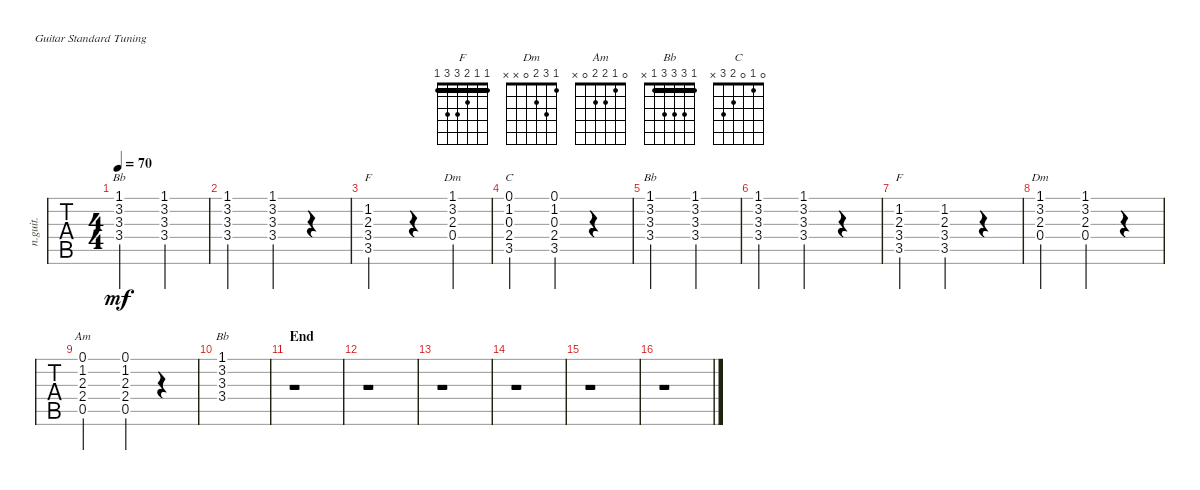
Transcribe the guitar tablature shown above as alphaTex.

\defaultSystemsLayout 4
\bracketExtendMode nobrackets
\track ("Guitar L2" "n.guit.") {instrument acousticguitarnylon}
\staff {tabs}
\tuning (E4 B3 G3 D3 A2 E2)
\chord ("F" 1 1 2 3 3 1) {barre (1 1)}
\chord ("Dm" 1 3 2 0 x x)
\chord ("Am" 0 1 2 2 0 x)
\chord ("Bb" 1 3 3 3 1 x) {barre 1}
\chord ("C" 0 1 0 2 3 x)
\ts (4 4)
\tempo 70
\clef g2
\ks f
(3.4{acc forcenatural} 3.3{acc b} 3.2{acc forcenatural} 1.1{acc forcenatural}).2{ch "Bb" dy mf} (3.4{acc forcenatural} 3.3{acc b} 3.2{acc forcenatural} 1.1{acc forcenatural}).2 |
(3.4{acc forcenatural} 3.3{acc b} 3.2{acc forcenatural} 1.1{acc forcenatural}).2 (3.4{acc forcenatural} 3.3{acc b} 3.2{acc forcenatural} 1.1{acc forcenatural}).4 r.4 |
(3.5{acc forcenatural} 3.4{acc forcenatural} 2.3{acc forcenatural} 1.2{acc forcenatural}).2{ch "F"} r.4 (0.4{acc forcenatural} 2.3{acc forcenatural} 3.2{acc forcenatural} 1.1{acc forcenatural}).4{ch "Dm"} |
(3.5{acc forcenatural} 2.4{acc forcenatural} 0.3{acc forcenatural} 1.2{acc forcenatural} 0.1{acc forcenatural}).2{ch "C"} (3.5{acc forcenatural} 2.4{acc forcenatural} 0.3{acc forcenatural} 1.2{acc forcenatural} 0.1{acc forcenatural}).4 r.4 |
(3.4{acc forcenatural} 3.3{acc b} 3.2{acc forcenatural} 1.1{acc forcenatural}).2{ch "Bb"} (3.4{acc forcenatural} 3.3{acc b} 3.2{acc forcenatural} 1.1{acc forcenatural}).2 |
(3.4{acc forcenatural} 3.3{acc b} 3.2{acc forcenatural} 1.1{acc forcenatural}).2 (3.4{acc forcenatural} 3.3{acc b} 3.2{acc forcenatural} 1.1{acc forcenatural}).4 r.4 |
(3.5{acc forcenatural} 3.4{acc forcenatural} 2.3{acc forcenatural} 1.2{acc forcenatural}).2{ch "F"} (1.2{acc forcenatural} 2.3{acc forcenatural} 3.4{acc forcenatural} 3.5{acc forcenatural}).4 r.4 |
(0.4{acc forcenatural} 2.3{acc forcenatural} 3.2{acc forcenatural} 1.1{acc forcenatural}).2{ch "Dm"} (0.4{acc forcenatural} 2.3{acc forcenatural} 3.2{acc forcenatural} 1.1{acc forcenatural}).4 r.4 |
(0.5{acc forcenatural} 2.4{acc forcenatural} 2.3{acc forcenatural} 1.2{acc forcenatural} 0.1{acc forcenatural}).2{ch "Am"} (0.5{acc forcenatural} 2.4{acc forcenatural} 2.3{acc forcenatural} 1.2{acc forcenatural} 0.1{acc forcenatural}).4 r.4 |
(3.4{acc forcenatural} 3.3{acc b} 3.2{acc forcenatural} 1.1{acc forcenatural}).1{ch "Bb"} |
\section ("" "End")
r.1 |
r.1 |
r.1 |
r.1 |
r.1 |
r.1
